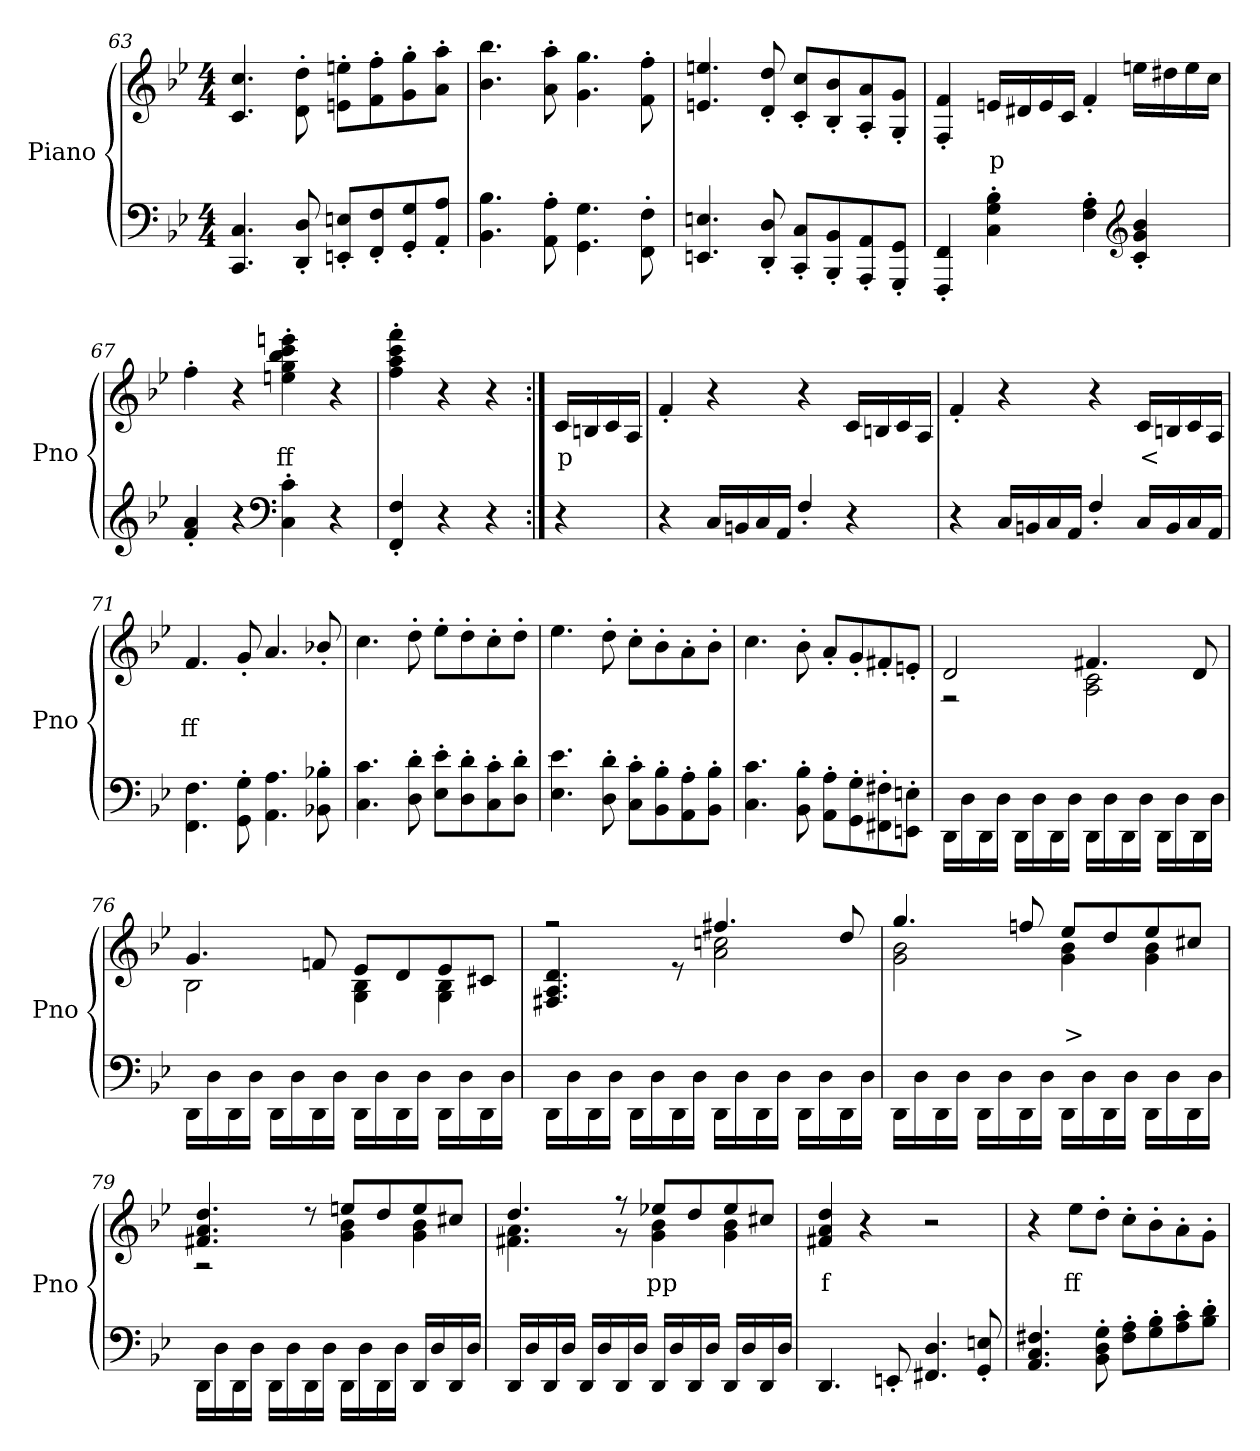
**kern	**kern	**text
*part2	*part1	*part1
*staff2	*staff1	*staff1
*I"Piano	*I"Piano	*
*I'Pno	*I'Pno	*
*clefF4	*clefG2	*
*k[b-e-]	*k[b-e-]	*
*B-:	*B-:	*
*M4/4	*M4/4	*
=63	=63	=63
4.CC/ 4.C/	4.c/ 4.cc/	.
8DD/' 8D/'	8d\' 8dd\'	.
8EEn/' 8En/'L	8en\' 8een\'L	.
8FF/' 8F/'	8f\' 8ff\'	.
8GG/' 8G/'	8g\' 8gg\'	.
8AA/' 8A/'J	8a\' 8aa\'J	.
=64	=64	=64
4.BB-\ 4.B-\	4.b-\ 4.bb-\	.
8AA\' 8A\'	8a\' 8aa\'	.
4.GG\ 4.G\	4.g\ 4.gg\	.
8FF\' 8F\'	8f\' 8ff\'	.
!!LO:LB:g=z
=65	=65	=65
4.EEn/ 4.En/	4.en/ 4.een/	.
8DD/' 8D/'	8d/' 8dd/'	.
8CC/' 8C/'L	8c/' 8cc/'L	.
8BBB-/' 8BB-/'	8B-/' 8b-/'	.
8AAA/' 8AA/'	8A/' 8a/'	.
8GGG/' 8GG/'J	8G/' 8g/'J	.
=66	=66	=66
4FFF/' 4FF/'	4F/' 4f/'	.
4C\' 4G\' 4B-\'	16en/LL	p
.	16d#X/	.
.	16e/	.
.	16c/JJ	.
4F\' 4A\'	4f'/	.
*clefG2	*	*
4c/' 4g/' 4b-/'	16een\LL	.
.	16dd#X\	.
.	16ee\	.
.	16cc\JJ	.
=67	=67	=67
4f/' 4a/'	4ff'\	.
4r	4r	.
*clefF4	*	*
4C\' 4c\'	4een\' 4gg\' 4bb-\' 4ccc\' 4eeen\'	ff
4r	4r	.
=68	=68	=68
4FF/' 4F/'	4ff\' 4aa\' 4ccc\' 4fff\'	.
4r	4r	.
4r	4r	.
=68X1:|!	=68X1:|!	=68X1:|!
4r	16c/LL	p
.	16Bn/	.
.	16c/	.
.	16A/JJ	.
!!LO:PB:g=z
=69	=69	=69
4r	4f'/	.
16C/LL	4r	.
16BBn/	.	.
16C/	.	.
16AA/JJ	.	.
4F'/	4r	.
4r	16c/LL	.
.	16Bn/	.
.	16c/	.
.	16A/JJ	.
=70	=70	=70
4r	4f'/	.
16C/LL	4r	.
16BBn/	.	.
16C/	.	.
16AA/JJ	.	.
4F'/	4r	.
16C/LL	16c/LL	<
16BB/	16Bn/	.
16C/	16c/	.
16AA/JJ	16A/JJ	.
=71	=71	=71
4.FF\ 4.F\	4.f/	ff
8GG\' 8G\'	8g'/	.
4.AA\ 4.A\	4.a/	.
8BB-X\' 8B-X\'	8b-X'/	.
=72	=72	=72
4.C\ 4.c\	4.cc\	.
8D\' 8d\'	8dd'\	.
8E-\' 8e-\'L	8ee-'\L	.
8D\' 8d\'	8dd'\	.
8C\' 8c\'	8cc'\	.
8D\' 8d\'J	8dd'\J	.
!!LO:LB:g=z
=73	=73	=73
4.E-\ 4.e-\	4.ee-\	.
8D\' 8d\'	8dd'\	.
8C\' 8c\'L	8cc'\L	.
8BB-\' 8B-\'	8b-'\	.
8AA\' 8A\'	8a'\	.
8BB-\' 8B-\'J	8b-'\J	.
=74	=74	=74
4.C\ 4.c\	4.cc\	.
8BB-\' 8B-\'	8b-'\	.
8AA\' 8A\'L	8a'/L	.
8GG\' 8G\'	8g'/	.
8FF#X\' 8F#X\'	8f#X'/	.
8EEn\' 8En\'J	8en'/J	.
=75	=75	=75
*	*^	*
16DD\LL	2d/	2r	.
16D\	.	.	.
16DD\	.	.	.
16D\JJ	.	.	.
16DD\LL	.	.	.
16D\	.	.	.
16DD\	.	.	.
16D\JJ	.	.	.
16DD\LL	4.f#X/	2A\ 2c\	.
16D\	.	.	.
16DD\	.	.	.
16D\JJ	.	.	.
16DD\LL	.	.	.
16D\	.	.	.
16DD\	8d/	.	.
16D\JJ	.	.	.
=76	=76	=76	=76
16DD\LL	4.g/	2B-\	.
16D\	.	.	.
16DD\	.	.	.
16D\JJ	.	.	.
16DD\LL	.	.	.
16D\	.	.	.
16DD\	8fn/	.	.
16D\JJ	.	.	.
16DD\LL	8e-/L	4G\ 4B-\	.
16D\	.	.	.
16DD\	8d/	.	.
16D\JJ	.	.	.
16DD\LL	8e-/	4G\ 4B-\	.
16D\	.	.	.
16DD\	8c#X/J	.	.
16D\JJ	.	.	.
!!LO:LB:g=z	!!
=77	=77	=77	=77
16DD\LL	2r	4.F#X/ 4.A/ 4.d/	.
16D\	.	.	.
16DD\	.	.	.
16D\JJ	.	.	.
16DD\LL	.	.	.
16D\	.	.	.
16DD\	.	8r	.
16D\JJ	.	.	.
16DD\LL	4.ff#X/	2a\ 2ccn\	.
16D\	.	.	.
16DD\	.	.	.
16D\JJ	.	.	.
16DD\LL	.	.	.
16D\	.	.	.
16DD\	8dd/	.	.
16D\JJ	.	.	.
=78	=78	=78	=78
16DD\LL	4.gg/	2g\ 2b-\	.
16D\	.	.	.
16DD\	.	.	.
16D\JJ	.	.	.
16DD\LL	.	.	.
16D\	.	.	.
16DD\	8ffn/	.	.
16D\JJ	.	.	.
16DD\LL	8ee-/L	4g\ 4b-\	>
16D\	.	.	.
16DD\	8dd/	.	.
16D\JJ	.	.	.
16DD\LL	8ee-/	4g\ 4b-\	.
16D\	.	.	.
16DD\	8cc#X/J	.	.
16D\JJ	.	.	.
=79	=79	=79	=79
16DD\LL	4.f#X/ 4.a/ 4.dd/	2r	.
16D\	.	.	.
16DD\	.	.	.
16D\JJ	.	.	.
16DD\LL	.	.	.
16D\	.	.	.
16DD\	8r	.	.
16D\JJ	.	.	.
16DD\LL	8een/L	4g\ 4b-\	.
16D\	.	.	.
16DD\	8dd/	.	.
16D\JJ	.	.	.
16DD/LL	8ee/	4g\ 4b-\	.
16D/	.	.	.
16DD/	8cc#X/J	.	.
16D/JJ	.	.	.
!!LO:LB:g=z	!!
=80	=80	=80	=80
16DD/LL	4.dd/	4.f#X\ 4.a\	.
16D/	.	.	.
16DD/	.	.	.
16D/JJ	.	.	.
16DD/LL	.	.	.
16D/	.	.	.
16DD/	8r	8r	.
16D/JJ	.	.	.
16DD/LL	8ee-X/L	4g\ 4b-\	pp
16D/	.	.	.
16DD/	8dd/	.	.
16D/JJ	.	.	.
16DD/LL	8ee-/	4g\ 4b-\	.
16D/	.	.	.
16DD/	8cc#X/J	.	.
16D/JJ	.	.	.
*	*v	*v	*
=81	=81	=81
4.DD/	4f#X/ 4a/ 4dd/	f
.	4r	.
8EEn'/	.	.
4.FF#X/ 4.D/	2r	.
8GG/' 8En/'	.	.
=82	=82	=82
4.AA/ 4.C/ 4.F#X/	4r	.
.	8ee-\L	ff
8BB-\' 8D\' 8G\'	8dd'\J	.
8F#\' 8A\'L	8cc'\L	.
8G\' 8B-\'	8b-'\	.
8A\' 8c\'	8a'\	.
8B-\' 8d\'J	8g'\J	.
=	=	=
*-	*-	*-
